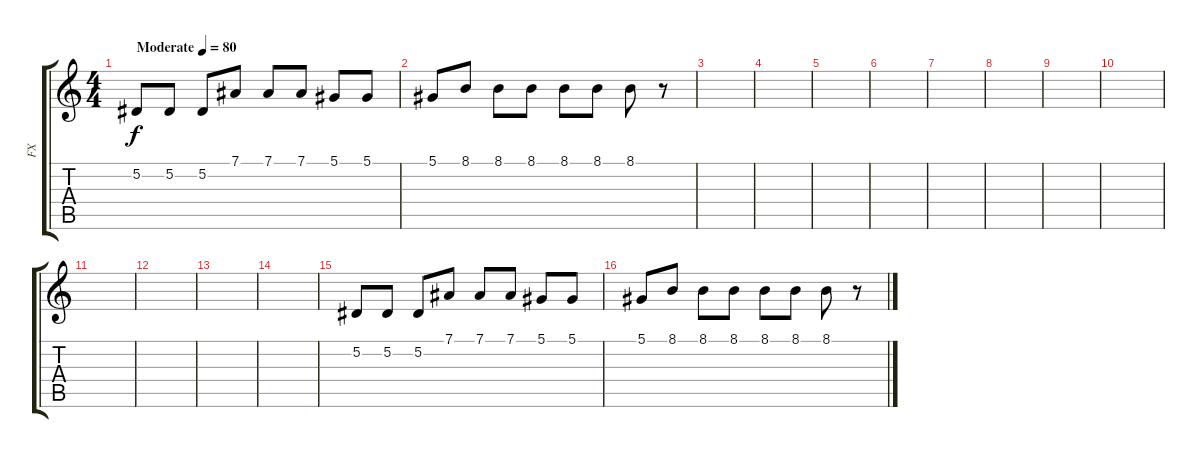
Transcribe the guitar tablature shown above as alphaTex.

\track ("FX" "FX") {instrument pad2warm}
\staff {score tabs}
\tuning (Eb4 Bb3 Gb3 Db3 Ab2 Eb2) {hide}
\ts (4 4)
\tempo (80 "Moderate")
\clef g2
\ks c
5.2.8{dy f instrument pad2warm} 5.2.8 5.2.8 7.1.8 7.1.8 7.1.8 5.1.8 5.1.8 |
5.1.8 8.1.8 8.1.8 8.1.8 8.1.8 8.1.8 8.1.8 r.8 |
|
|
|
|
|
|
|
|
|
|
|
|
5.2.8 5.2.8 5.2.8 7.1.8 7.1.8 7.1.8 5.1.8 5.1.8 |
5.1.8 8.1.8 8.1.8 8.1.8 8.1.8 8.1.8 8.1.8 r.8
